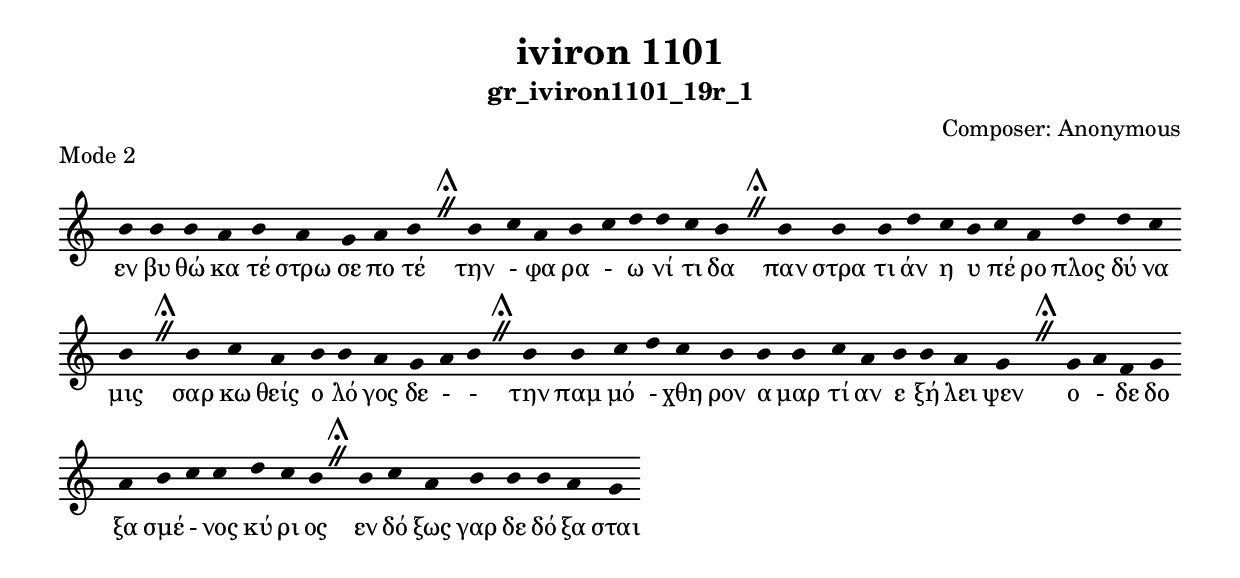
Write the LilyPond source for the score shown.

\include "gregorian.ly"

	\header {
 	  title = "iviron 1101"
	  subtitle = "gr_iviron1101_19r_1"
	  composer = "Composer: Anonymous"
	  piece = "Mode 2"
	}

	chant = {
	  b'4 b'4 b'4 a'4 b'4 a'4 g'4 a'4 b'4 \divisioMaior
 b'4 c''4 a'4 b'4 c''4 d''4 d''4 c''4 b'4 \divisioMaior
 b'4 b'4 b'4 d''4 c''4 b'4 c''4 a'4 d''4 d''4 c''4 b'4 \divisioMaior
 b'4 c''4 a'4 b'4 b'4 a'4 g'4 a'4 b'4 \divisioMaior
 b'4 b'4 c''4 d''4 c''4 b'4 b'4 b'4 c''4 a'4 b'4 b'4 a'4 g'4 \divisioMaior
 g'4 a'4 f'4 g'4 a'4 b'4 c''4 c''4 d''4 c''4 b'4 \divisioMaior
 b'4 c''4 a'4 b'4 b'4 b'4 a'4 g'4\finalis
	}

	verba = \lyricmode {εν βυ θώ κα τέ στρω σε πο τέ 
την - φα ρα - ω νί τι δα 
παν στρα τι άν η υ πέ ρο πλος δύ να μις 
σαρ κω θείς ο λό γος δε -  - 
την παμ μό - χθη ρον α μαρ τί αν ε ξή λει ψεν 
ο - δε δο ξα σμέ - νος κύ ρι ος 
εν δό ξως γαρ δε δό ξα σται 
	}


	\score {
	  \new Staff <<
	  \new Voice = "melody" \chant
	  \new Lyrics = "one" \lyricsto melody \verba
	  >>
	  \layout {
	    \context {
	      \Staff
	      \remove "Time_signature_engraver"
	      \remove "Bar_engraver"
	    }
	    \context {
	      \Voice
	      \remove "Stem_engraver"
	    }
	  }
	}